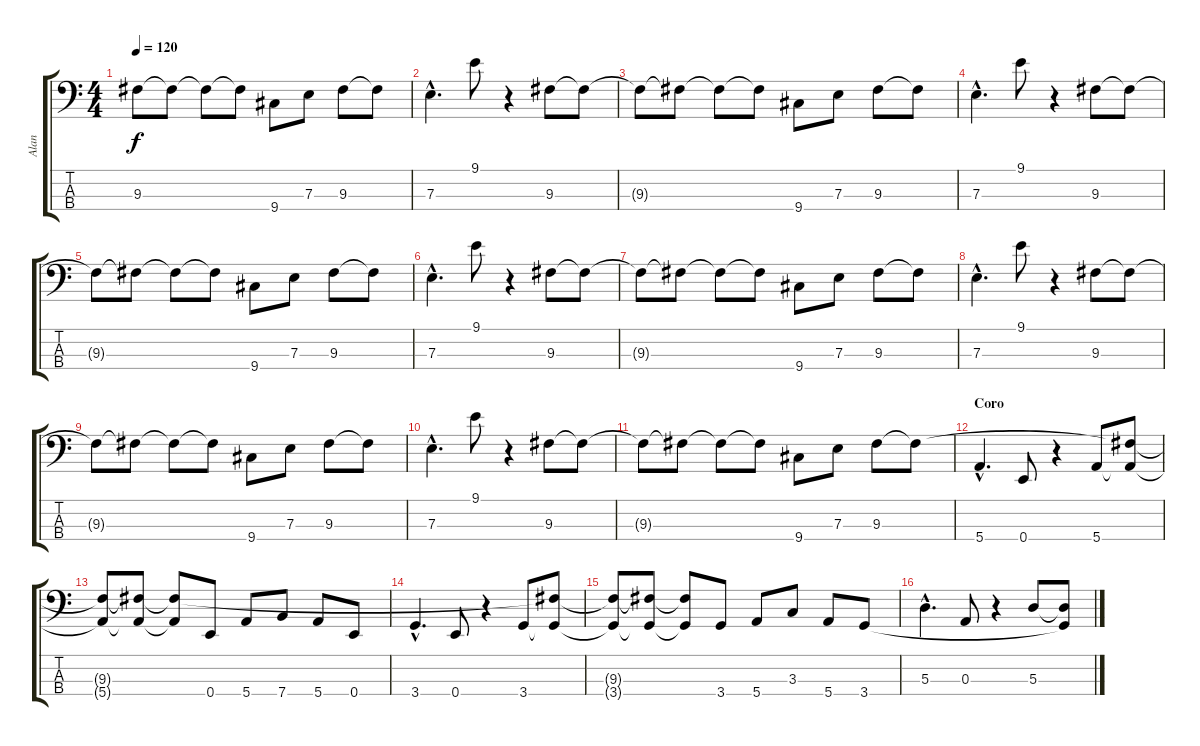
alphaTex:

\track ("Alan" "Alan") {instrument electricbasspick}
\staff {score tabs}
\tuning (G2 D2 A1 E1) {hide}
\ts (4 4)
\tempo 120
\clef f4
\ks c
9.3{t}.8{dy f} 9.3{t}.8 9.3{t}.8 9.3{t}.8 9.4.8 7.3.8 9.3.8 9.3{t}.8 |
7.3{hac}.4{d} 9.1.8 r.4 9.3.8 9.3{t}.8 |
9.3{t}.8 9.3{t}.8 9.3{t}.8 9.3{t}.8 9.4.8 7.3.8 9.3.8 9.3{t}.8 |
7.3{hac}.4{d} 9.1.8 r.4 9.3.8 9.3{t}.8 |
9.3{t}.8 9.3{t}.8 9.3{t}.8 9.3{t}.8 9.4.8 7.3.8 9.3.8 9.3{t}.8 |
7.3{hac}.4{d} 9.1.8 r.4 9.3.8 9.3{t}.8 |
9.3{t}.8 9.3{t}.8 9.3{t}.8 9.3{t}.8 9.4.8 7.3.8 9.3.8 9.3{t}.8 |
7.3{hac}.4{d} 9.1.8 r.4 9.3.8 9.3{t}.8 |
9.3{t}.8 9.3{t}.8 9.3{t}.8 9.3{t}.8 9.4.8 7.3.8 9.3.8 9.3{t}.8 |
7.3{hac}.4{d} 9.1.8 r.4 9.3.8 9.3{t}.8 |
9.3{t}.8 9.3{t}.8 9.3{t}.8 9.3{t}.8 9.4.8 7.3.8 9.3.8 9.3{t}.8 |
\section ("" "Coro")
5.4{hac}.4{d} 0.4.8 r.4 5.4.8 (9.3{t} 5.4{t}).8 |
(9.3{t} 5.4{t}).8 (9.3{t} 5.4{t}).8 (9.3{t} 5.4{t}).8 0.4.8 5.4.8 7.4.8 5.4.8 0.4.8 |
3.4{hac}.4{d} 0.4.8 r.4 3.4.8 (9.3{t} 3.4{t}).8 |
(9.3{t} 3.4{t}).8 (9.3{t} 3.4{t}).8 (9.3{t} 3.4{t}).8 3.4.8 5.4.8 3.3.8 5.4.8 3.4.8 |
5.3{hac}.4{d} 0.3.8 r.4 5.3.8 (5.3{t} 3.4{t}).8
